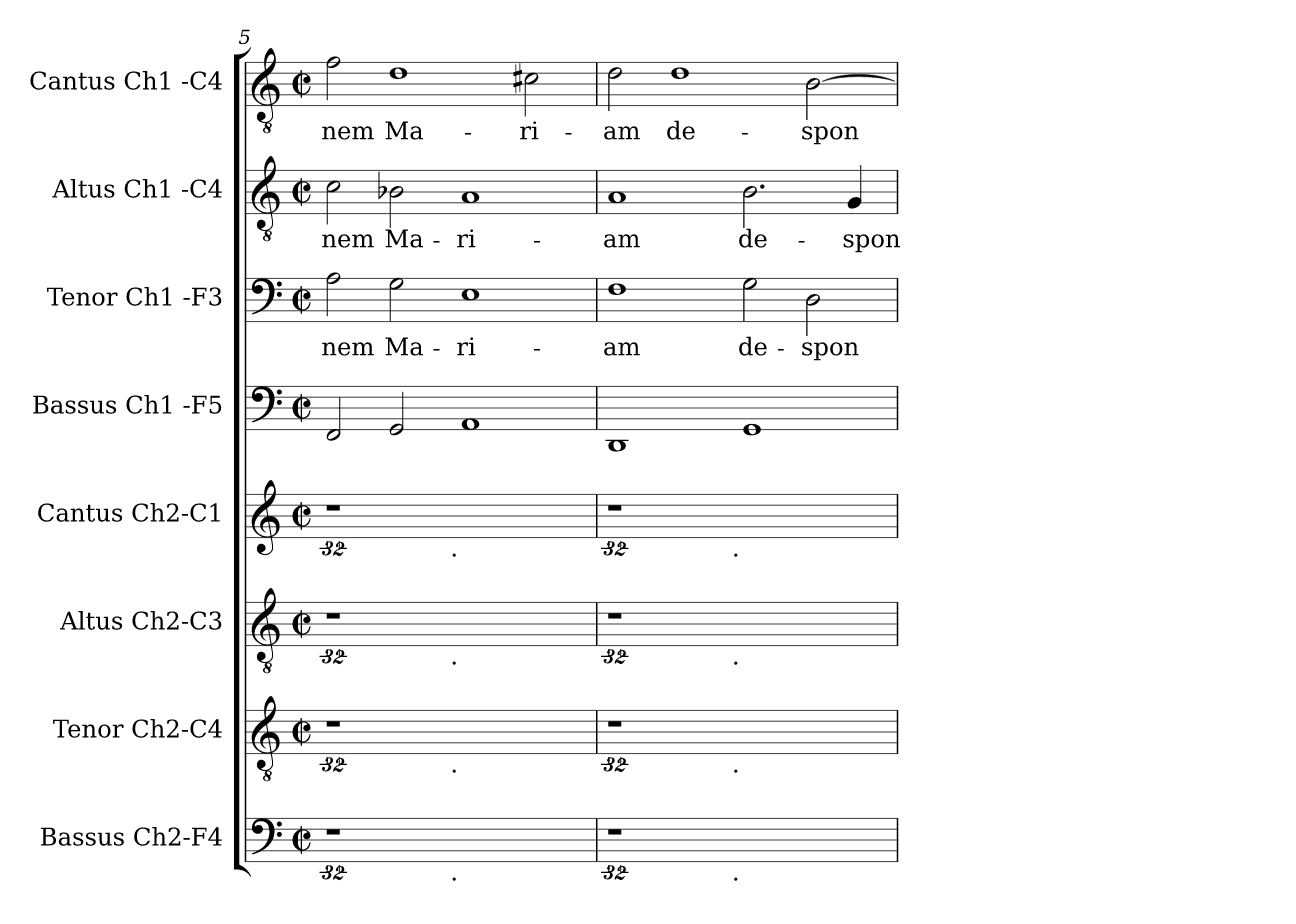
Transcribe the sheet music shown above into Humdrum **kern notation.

**kern	**kern	**kern	**kern	**kern	**kern	**text	**kern	**text	**kern	**text
*part8	*part7	*part6	*part5	*part4	*part3	*part3	*part2	*part2	*part1	*part1
*staff8	*staff7	*staff6	*staff5	*staff4	*staff3	*staff3	*staff2	*staff2	*staff1	*staff1
*I"Bassus Ch2-F4	*I"Tenor Ch2-C4	*I"Altus Ch2-C3	*I"Cantus Ch2-C1	*I"Bassus Ch1 -F5	*I"Tenor Ch1 -F3	*	*I"Altus Ch1 -C4	*	*I"Cantus Ch1 -C4	*
*I'B2	*I'T2	*I'A2	*I'C2	*I'B1	*I'T1	*	*I'A1	*	*I'C1	*
*clefF4	*clefGv2	*clefGv2	*clefG2	*clefF4	*clefF4	*	*clefGv2	*	*clefGv2	*
*k[]	*k[]	*k[]	*k[]	*k[]	*k[]	*	*k[]	*	*k[]	*
*M2/2	*M2/2	*M2/2	*M2/2	*M2/2	*M2/2	*	*M2/2	*	*M2/2	*
*met(c|)	*met(c|)	*met(c|)	*met(c|)	*met(c|)	*met(c|)	*	*met(c|)	*	*met(c|)	*
=5	=5	=5	=5	=5	=5	=5	=5	=5	=5	=5
!	!	!	!	!	!	!LO:LY:b	!	!LO:LY:b	!	!LO:LY:b
32%31r	32%31r	32%31r	32%31r	2FF/	2A\	-nem	2c\	-nem	2f\	-nem
!	!	!	!	!	!	!LO:LY:b	!	!LO:LY:b	!	!LO:LY:b
.	.	.	.	2GG/	2G\	Ma-	2B-X\	Ma-	1d	Ma-
!	!	!	!LO:TX:b:t=.	!	!	!	!	!	!	!
!	!	!LO:TX:b:t=.	!	!	!	!	!	!	!	!
!	!LO:TX:b:t=.	!	!	!	!	!	!	!	!	!
!LO:TX:b:t=.	!	!	!	!	!	!	!	!	!	!
1ryy	1ryy	1ryy	1ryy	.	.	.	.	.	.	.
!	!	!	!	!	!	!LO:LY:b	!	!LO:LY:b	!	!
.	.	.	.	1AA	1E	-ri-	1A	-ri-	.	.
!	!	!	!	!	!	!	!	!	!	!LO:LY:b
.	.	.	.	.	.	.	.	.	2c#X\	-ri-
32ryy	32ryy	32ryy	32ryy	.	.	.	.	.	.	.
=6	=6	=6	=6	=6	=6	=6	=6	=6	=6	=6
!	!	!	!	!	!	!LO:LY:b	!	!LO:LY:b	!	!LO:LY:b
32%31r	32%31r	32%31r	32%31r	1DD	1F	-am	1A	-am	2d\	-am
!	!	!	!	!	!	!	!	!	!	!LO:LY:b
.	.	.	.	.	.	.	.	.	1d	de-
!	!	!	!LO:TX:b:t=.	!	!	!	!	!	!	!
!	!	!LO:TX:b:t=.	!	!	!	!	!	!	!	!
!	!LO:TX:b:t=.	!	!	!	!	!	!	!	!	!
!LO:TX:b:t=.	!	!	!	!	!	!	!	!	!	!
1ryy	1ryy	1ryy	1ryy	.	.	.	.	.	.	.
!	!	!	!	!	!	!LO:LY:b	!	!LO:LY:b	!	!
.	.	.	.	1GG	2G\	de-	2.B\	de-	.	.
!	!	!	!	!	!	!LO:LY:b	!	!	!	!LO:LY:b
.	.	.	.	.	2D\	-spon-	.	.	[<2B\	-spon-
!	!	!	!	!	!	!	!	!LO:LY:b	!	!
.	.	.	.	.	.	.	4G/	-spon-	.	.
32ryy	32ryy	32ryy	32ryy	.	.	.	.	.	.	.
=	=	=	=	=	=	=	=	=	=	=
*-	*-	*-	*-	*-	*-	*-	*-	*-	*-	*-
